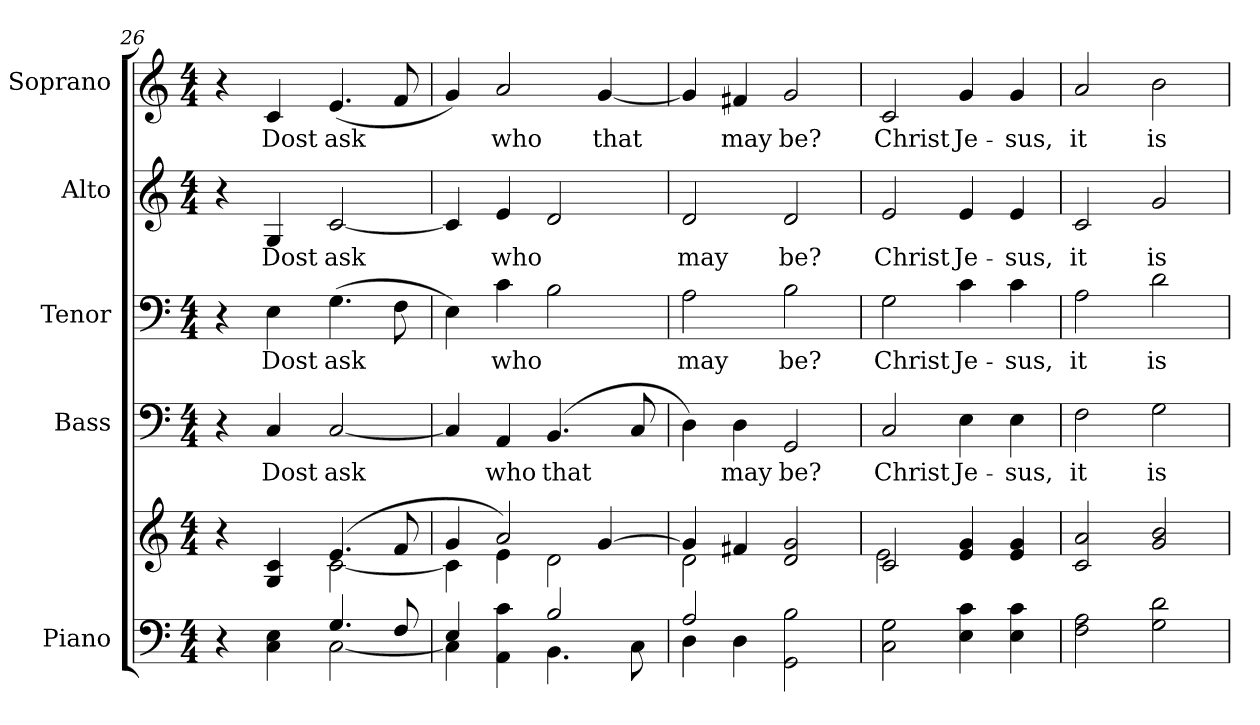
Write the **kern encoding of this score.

**kern	**kern	**kern	**text	**kern	**text	**kern	**text	**kern	**text
*part5	*part5	*part4	*part4	*part3	*part3	*part2	*part2	*part1	*part1
*staff6	*staff5	*staff4	*staff4	*staff3	*staff3	*staff2	*staff2	*staff1	*staff1
*I"Piano	*	*I"Bass	*	*I"Tenor	*	*I"Alto	*	*I"Soprano	*
*I'Pno.	*	*I'B.	*	*I'T.	*	*I'A.	*	*I'Pno.	*
!!LO:PB:g=z
*clefF4	*clefG2	*clefF4	*	*clefF4	*	*clefG2	*	*clefG2	*
*k[]	*k[]	*k[]	*	*k[]	*	*k[]	*	*k[]	*
*C:	*C:	*C:	*	*C:	*	*C:	*	*C:	*
*M4/4	*M4/4	*M4/4	*	*M4/4	*	*M4/4	*	*M4/4	*
=26	=26	=26	=26	=26	=26	=26	=26	=26	=26
*^	*^	*	*	*	*	*	*	*	*
4r	2ryy	4r	2ryy	4r	.	4r	.	4r	.	4r	.
!	!	!	!	!	!LO:LY:b:color=#000000	!	!	!	!	!	!
!	!	!	!	!	!	!	!LO:LY:b:color=#000000	!	!	!	!
!	!	!	!	!	!	!	!	!	!LO:LY:b:color=#000000	!	!
!	!	!	!	!	!	!	!	!	!	!	!LO:LY:b:color=#000000
4Ci\ 4Ei	.	4Gi/ 4ci	.	4Ci/	Dost	4Ei\	Dost	4Gi/	Dost	4ci/	Dost
!	!	!	!	!	!LO:LY:b:color=#000000	!	!	!	!	!	!
!	!	!	!	!	!	!	!LO:LY:b:color=#000000	!	!	!	!
!	!	!	!	!	!	!	!	!	!LO:LY:b:color=#000000	!	!
!	!	!	!	!	!	!	!	!	!	!	!LO:LY:b:color=#000000
4.Gi/	[<2Ci\	(4.ei/	[<2ci\	[<2Ci/	ask	(4.Gi\	ask	[<2ci/	ask	(4.ei/	ask
8Fi/	.	8fi/	.	.	.	8Fi\	.	.	.	8fi/	.
=27	=27	=27	=27	=27	=27	=27	=27	=27	=27	=27	=27
4Ei/	4Ci\]	4gi/	4ci\]	4Ci/]	.	4Ei\)	.	4ci/]	.	4gi/)	.
!	!	!	!	!	!LO:LY:b:color=#000000	!	!	!	!	!	!
!	!	!	!	!	!	!	!LO:LY:b:color=#000000	!	!	!	!
!	!	!	!	!	!	!	!	!	!LO:LY:b:color=#000000	!	!
!	!	!	!	!	!	!	!	!	!	!	!LO:LY:b:color=#000000
4AAi\ 4ci	4ryy	2ai/)	4ei\	4AAi/	who	4ci\	who	4ei/	who	2ai/	who
!	!	!	!	!	!LO:LY:b:color=#000000	!	!	!	!	!	!
2Bi/	4.BBi\	.	2di\	(4.BBi/	that	2Bi\	.	2di/	.	.	.
!	!	!	!	!	!	!	!	!	!	!	!LO:LY:b:color=#000000
.	.	[>4gi/	.	.	.	.	.	.	.	[<4gi/	that
.	8Ci\	.	.	8Ci/	.	.	.	.	.	.	.
!!LO:PB:g=z
=28	=28	=28	=28	=28	=28	=28	=28	=28	=28	=28	=28
!	!	!	!	!	!	!	!LO:LY:b:color=#000000	!	!	!	!
!	!	!	!	!	!	!	!	!	!LO:LY:b:color=#000000	!	!
2Ai/	4Di\	4gi/]	2di\	4Di\)	.	2Ai\	may	2di/	may	4gi/]	.
!	!	!	!	!	!LO:LY:b:color=#000000	!	!	!	!	!	!
!	!	!	!	!	!	!	!	!	!	!	!LO:LY:b:color=#000000
.	4Di\	4f#Xi/	.	4Di\	may	.	.	.	.	4f#Xi/	may
!	!	!	!	!	!LO:LY:b:color=#000000	!	!	!	!	!	!
!	!	!	!	!	!	!	!LO:LY:b:color=#000000	!	!	!	!
!	!	!	!	!	!	!	!	!	!LO:LY:b:color=#000000	!	!
!	!	!	!	!	!	!	!	!	!	!	!LO:LY:b:color=#000000
2GGi\ 2Bi	2ryy	2di/ 2gi	2ryy	2GGi/	be?	2Bi\	be?	2di/	be?	2gi/	be?
*v	*v	*	*	*	*	*	*	*	*	*	*
=29	=29	=29	=29	=29	=29	=29	=29	=29	=29	=29
*^	*	*	*	*	*	*	*	*	*	*
!	!	!	!	!	!LO:LY:b:color=#000000	!	!	!	!	!	!
*v	*v	*	*	*	*	*	*	*	*	*	*
*^	*	*	*	*	*	*	*	*	*	*
!	!	!	!	!	!	!	!LO:LY:b:color=#000000	!	!	!	!
*v	*v	*	*	*	*	*	*	*	*	*	*
*^	*	*	*	*	*	*	*	*	*	*
!	!	!	!	!	!	!	!	!	!LO:LY:b:color=#000000	!	!
*v	*v	*	*	*	*	*	*	*	*	*	*
*^	*	*	*	*	*	*	*	*	*	*
!	!	!	!	!	!	!	!	!	!	!	!LO:LY:b:color=#000000
*v	*v	*	*	*	*	*	*	*	*	*	*
2Ci\ 2Gi	2ci/	2ei\	2Ci/	Christ	2Gi\	Christ	2ei/	Christ	2ci/	Christ
!	!	!	!	!LO:LY:b:color=#000000	!	!	!	!	!	!
!	!	!	!	!	!	!LO:LY:b:color=#000000	!	!	!	!
!	!	!	!	!	!	!	!	!LO:LY:b:color=#000000	!	!
!	!	!	!	!	!	!	!	!	!	!LO:LY:b:color=#000000
4Ei\ 4ci	4ei/ 4gi	2ryy	4Ei\	Je-	4ci\	Je-	4ei/	Je-	4gi/	Je-
!	!	!	!	!LO:LY:b:color=#000000	!	!	!	!	!	!
!	!	!	!	!	!	!LO:LY:b:color=#000000	!	!	!	!
!	!	!	!	!	!	!	!	!LO:LY:b:color=#000000	!	!
!	!	!	!	!	!	!	!	!	!	!LO:LY:b:color=#000000
4Ei\ 4ci	4ei/ 4gi	.	4Ei\	-sus,	4ci\	-sus,	4ei/	-sus,	4gi/	-sus,
!!LO:PB:g=z
=30	=30	=30	=30	=30	=30	=30	=30	=30	=30	=30
!	!	!	!	!LO:LY:b:color=#000000	!	!	!	!	!	!
!	!	!	!	!	!	!LO:LY:b:color=#000000	!	!	!	!
!	!	!	!	!	!	!	!	!LO:LY:b:color=#000000	!	!
!	!	!	!	!	!	!	!	!	!	!LO:LY:b:color=#000000
2Fi\ 2Ai	2ci/ 2ai	1ryy	2Fi\	it	2Ai\	it	2ci/	it	2ai/	it
!	!	!	!	!LO:LY:b:color=#000000	!	!	!	!	!	!
!	!	!	!	!	!	!LO:LY:b:color=#000000	!	!	!	!
!	!	!	!	!	!	!	!	!LO:LY:b:color=#000000	!	!
!	!	!	!	!	!	!	!	!	!	!LO:LY:b:color=#000000
2Gi\ 2di	2gi/ 2bi	.	2Gi\	is	2di\	is	2gi/	is	2bi\	is
*	*v	*v	*	*	*	*	*	*	*	*
=	=	=	=	=	=	=	=	=	=
*-	*-	*-	*-	*-	*-	*-	*-	*-	*-
